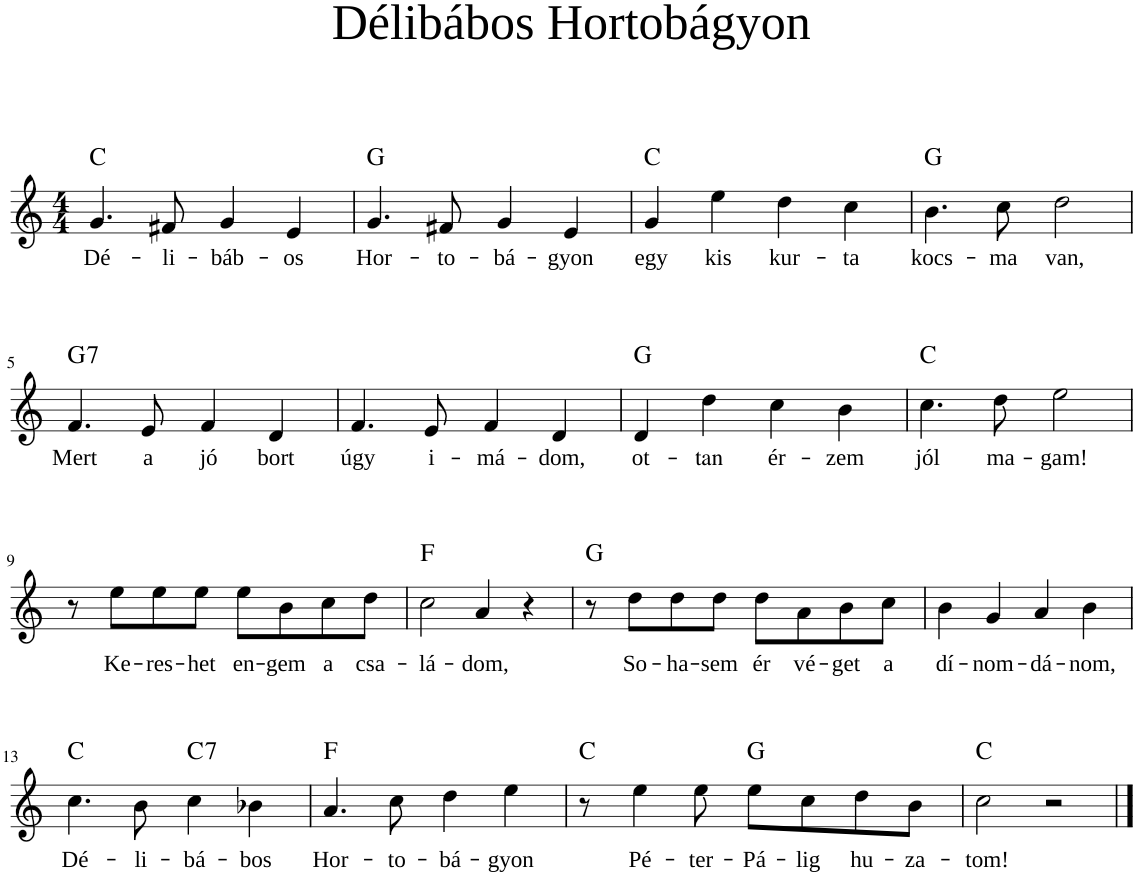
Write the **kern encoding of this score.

**kern	**text	**harte
*part1	*part1	*part1
*staff1	*staff1	*
*I"Piano	*	*
*I'Pno	*	*
*clefG2	*	*
*k[]	*	*
*M4/4	*	*
=1	=1	=1
!	!LO:LY:b	!
4.g/	Dé-	C:maj
!	!LO:LY:b	!
8f#X/	-li-	.
!	!LO:LY:b	!
4g/	-báb-	.
!	!LO:LY:b	!
4e/	-os	.
=2	=2	=2
!	!LO:LY:b	!
4.g/	Hor-	G:maj
!	!LO:LY:b	!
8f#X/	-to-	.
!	!LO:LY:b	!
4g/	-bá-	.
!	!LO:LY:b	!
4e/	-gyon	.
=3	=3	=3
!	!LO:LY:b	!
4g/	egy	C:maj
!	!LO:LY:b	!
4ee\	kis	.
!	!LO:LY:b	!
4dd\	kur-	.
!	!LO:LY:b	!
4cc\	-ta	.
=4	=4	=4
!	!LO:LY:b	!
4.b\	kocs-	G:maj
!	!LO:LY:b	!
8cc\	-ma	.
!	!LO:LY:b	!
2dd\	van,	.
!!LO:LB:g=z
=5	=5	=5
!	!LO:LY:b	!LO:H:kt=7
4.f/	Mert	G:7
!	!LO:LY:b	!
8e/	a	.
!	!LO:LY:b	!
4f/	jó	.
!	!LO:LY:b	!
4d/	bort	.
=6	=6	=6
!	!LO:LY:b	!
4.f/	úgy	.
!	!LO:LY:b	!
8e/	i-	.
!	!LO:LY:b	!
4f/	-má-	.
!	!LO:LY:b	!
4d/	-dom,	.
=7	=7	=7
!	!LO:LY:b	!
4d/	ot-	G:maj
!	!LO:LY:b	!
4dd\	-tan	.
!	!LO:LY:b	!
4cc\	ér-	.
!	!LO:LY:b	!
4b\	-zem	.
=8	=8	=8
!	!LO:LY:b	!
4.cc\	jól	C:maj
!	!LO:LY:b	!
8dd\	ma-	.
!	!LO:LY:b	!
2ee\	-gam!	.
!!LO:LB:g=z
=9	=9	=9
8r	.	.
!	!LO:LY:b	!
8ee\L	Ke-	.
!	!LO:LY:b	!
8ee\	-res-	.
!	!LO:LY:b	!
8ee\J	-het	.
!	!LO:LY:b	!
8ee\L	en-	.
!	!LO:LY:b	!
8b\	-gem	.
!	!LO:LY:b	!
8cc\	a	.
!	!LO:LY:b	!
8dd\J	csa-	.
=10	=10	=10
!	!LO:LY:b	!
2cc\	-lá-	F:maj
!	!LO:LY:b	!
4a/	-dom,	.
4r	.	.
=11	=11	=11
8r	.	G:maj
!	!LO:LY:b	!
8dd\L	So-	.
!	!LO:LY:b	!
8dd\	-ha-	.
!	!LO:LY:b	!
8dd\J	-sem	.
!	!LO:LY:b	!
8dd\L	ér	.
!	!LO:LY:b	!
8a\	vé-	.
!	!LO:LY:b	!
8b\	-get	.
!	!LO:LY:b	!
8cc\J	a	.
=12	=12	=12
!	!LO:LY:b	!
4b\	dí-	.
!	!LO:LY:b	!
4g/	-nom-	.
!	!LO:LY:b	!
4a/	-dá-	.
!	!LO:LY:b	!
4b\	-nom,	.
!!LO:LB:g=z
=13	=13	=13
!	!LO:LY:b	!
4.cc\	Dé-	C:maj
!	!LO:LY:b	!
8b\	-li-	.
!	!LO:LY:b	!LO:H:kt=7
4cc\	-bá-	C:7
!	!LO:LY:b	!
4b-X\	-bos	.
=14	=14	=14
!	!LO:LY:b	!
4.a/	Hor-	F:maj
!	!LO:LY:b	!
8cc\	-to-	.
!	!LO:LY:b	!
4dd\	-bá-	.
!	!LO:LY:b	!
4ee\	-gyon	.
=15	=15	=15
8r	.	C:maj
!	!LO:LY:b	!
4ee\	Pé-	.
!	!LO:LY:b	!
8ee\	-ter-	.
!	!LO:LY:b	!
8ee\L	-Pá-	G:maj
!	!LO:LY:b	!
8cc\	-lig	.
!	!LO:LY:b	!
8dd\	hu-	.
!	!LO:LY:b	!
8b\J	-za-	.
=16	=16	=16
!	!LO:LY:b	!
2cc\	-tom!	C:maj
2r	.	.
==	==	==
*-	*-	*-
